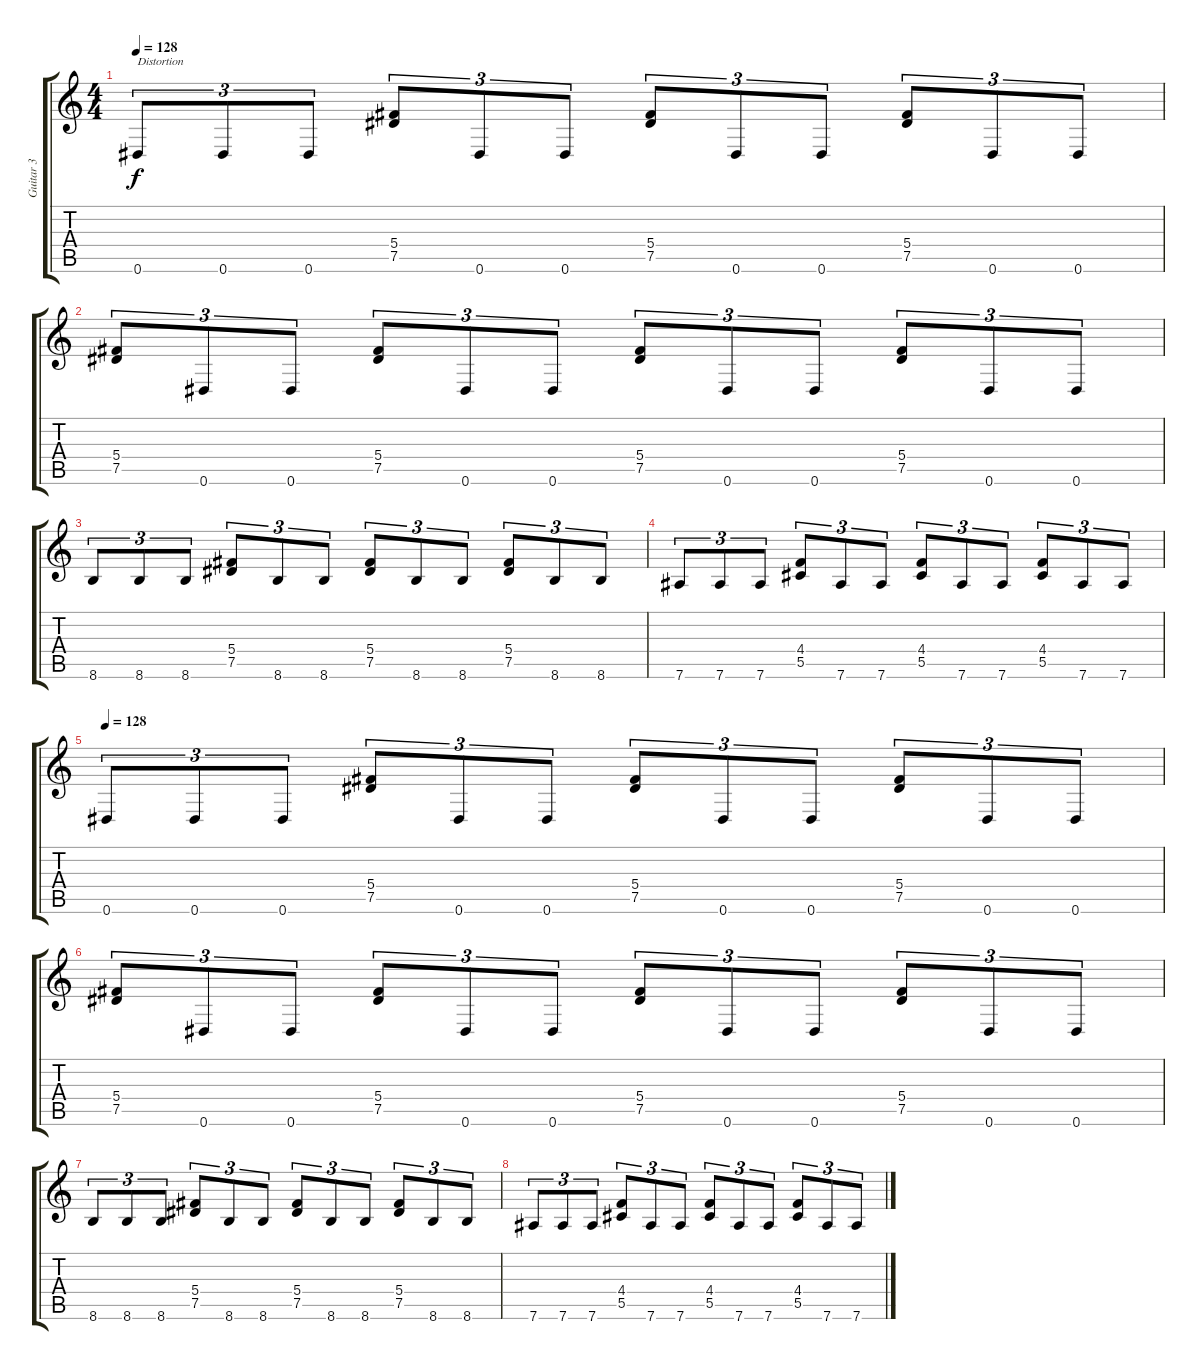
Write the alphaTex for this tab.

\track ("Guitar 3" "Guitar 3") {instrument distortionguitar}
\staff {score tabs}
\tuning (Eb4 Bb3 Gb3 Db3 Ab2 Eb2) {hide}
\ts (4 4)
\tempo 128
\clef g2
\ks c
0.6.8{tu (3 2) txt "Distortion" dy f volume 14 balance 5 instrument distortionguitar} 0.6.8{tu (3 2)} 0.6.8{tu (3 2)} (5.4 7.5).8{tu (3 2)} 0.6.8{tu (3 2)} 0.6.8{tu (3 2)} (5.4 7.5).8{tu (3 2)} 0.6.8{tu (3 2)} 0.6.8{tu (3 2)} (5.4 7.5).8{tu (3 2)} 0.6.8{tu (3 2)} 0.6.8{tu (3 2)} |
(5.4 7.5).8{tu (3 2)} 0.6.8{tu (3 2)} 0.6.8{tu (3 2)} (5.4 7.5).8{tu (3 2)} 0.6.8{tu (3 2)} 0.6.8{tu (3 2)} (5.4 7.5).8{tu (3 2)} 0.6.8{tu (3 2)} 0.6.8{tu (3 2)} (5.4 7.5).8{tu (3 2)} 0.6.8{tu (3 2)} 0.6.8{tu (3 2)} |
8.6.8{tu (3 2)} 8.6.8{tu (3 2)} 8.6.8{tu (3 2)} (5.4 7.5).8{tu (3 2)} 8.6.8{tu (3 2)} 8.6.8{tu (3 2)} (5.4 7.5).8{tu (3 2)} 8.6.8{tu (3 2)} 8.6.8{tu (3 2)} (5.4 7.5).8{tu (3 2)} 8.6.8{tu (3 2)} 8.6.8{tu (3 2)} |
7.6.8{tu (3 2)} 7.6.8{tu (3 2)} 7.6.8{tu (3 2)} (4.4 5.5).8{tu (3 2)} 7.6.8{tu (3 2)} 7.6.8{tu (3 2)} (4.4 5.5).8{tu (3 2)} 7.6.8{tu (3 2)} 7.6.8{tu (3 2)} (4.4 5.5).8{tu (3 2)} 7.6.8{tu (3 2)} 7.6.8{tu (3 2)} |
\tempo 128
0.6.8{tu (3 2) volume 14 balance 5 instrument distortionguitar} 0.6.8{tu (3 2)} 0.6.8{tu (3 2)} (5.4 7.5).8{tu (3 2)} 0.6.8{tu (3 2)} 0.6.8{tu (3 2)} (5.4 7.5).8{tu (3 2)} 0.6.8{tu (3 2)} 0.6.8{tu (3 2)} (5.4 7.5).8{tu (3 2)} 0.6.8{tu (3 2)} 0.6.8{tu (3 2)} |
(5.4 7.5).8{tu (3 2)} 0.6.8{tu (3 2)} 0.6.8{tu (3 2)} (5.4 7.5).8{tu (3 2)} 0.6.8{tu (3 2)} 0.6.8{tu (3 2)} (5.4 7.5).8{tu (3 2)} 0.6.8{tu (3 2)} 0.6.8{tu (3 2)} (5.4 7.5).8{tu (3 2)} 0.6.8{tu (3 2)} 0.6.8{tu (3 2)} |
8.6.8{tu (3 2)} 8.6.8{tu (3 2)} 8.6.8{tu (3 2)} (5.4 7.5).8{tu (3 2)} 8.6.8{tu (3 2)} 8.6.8{tu (3 2)} (5.4 7.5).8{tu (3 2)} 8.6.8{tu (3 2)} 8.6.8{tu (3 2)} (5.4 7.5).8{tu (3 2)} 8.6.8{tu (3 2)} 8.6.8{tu (3 2)} |
7.6.8{tu (3 2)} 7.6.8{tu (3 2)} 7.6.8{tu (3 2)} (4.4 5.5).8{tu (3 2)} 7.6.8{tu (3 2)} 7.6.8{tu (3 2)} (4.4 5.5).8{tu (3 2)} 7.6.8{tu (3 2)} 7.6.8{tu (3 2)} (4.4 5.5).8{tu (3 2)} 7.6.8{tu (3 2)} 7.6.8{tu (3 2)}
